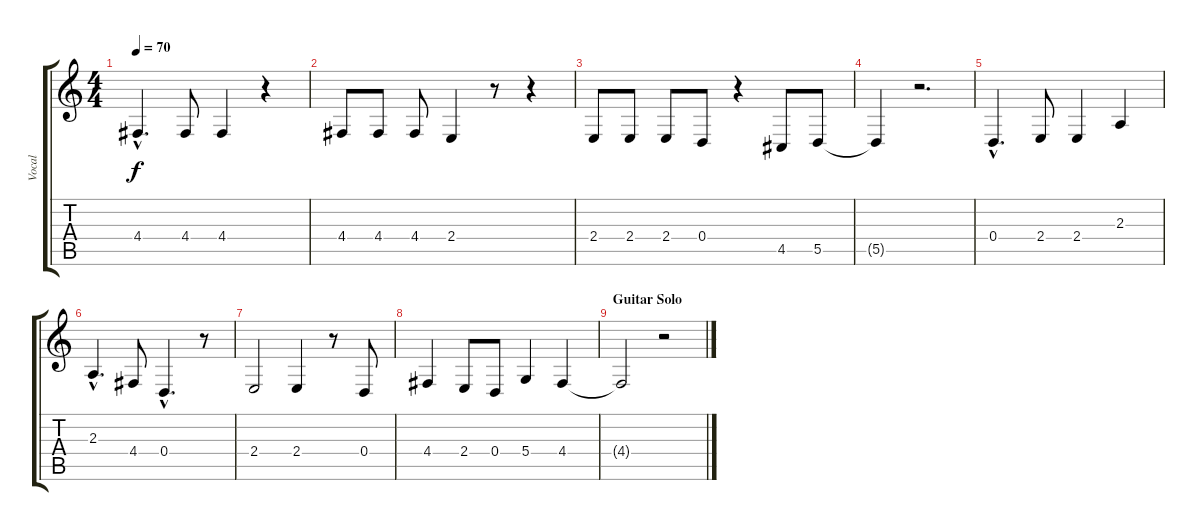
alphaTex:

\track ("Vocal" "Vocal") {instrument trombone}
\staff {score tabs}
\tuning (E4 B3 G3 D3 A2 E2) {hide}
\ts (4 4)
\tempo 70
\clef g2
\ks c
4.4{hac}.4{d dy f} 4.4.8 4.4.4 r.4 |
4.4.8 4.4.8 4.4.8 2.4.4 r.8 r.4 |
2.4.8 2.4.8 2.4.8 0.4.8 r.4 4.5.8 5.5.8 |
5.5{t}.4 r.2{d} |
0.4{hac}.4{d} 2.4.8 2.4.4 2.3.4 |
2.3{hac}.4{d} 4.4.8 0.4{hac}.4{d} r.8 |
2.4.2 2.4.4 r.8 0.4.8 |
4.4.4 2.4.8 0.4.8 5.4.4 4.4.4 |
\section ("" "Guitar Solo")
4.4{t}.2 r.2
